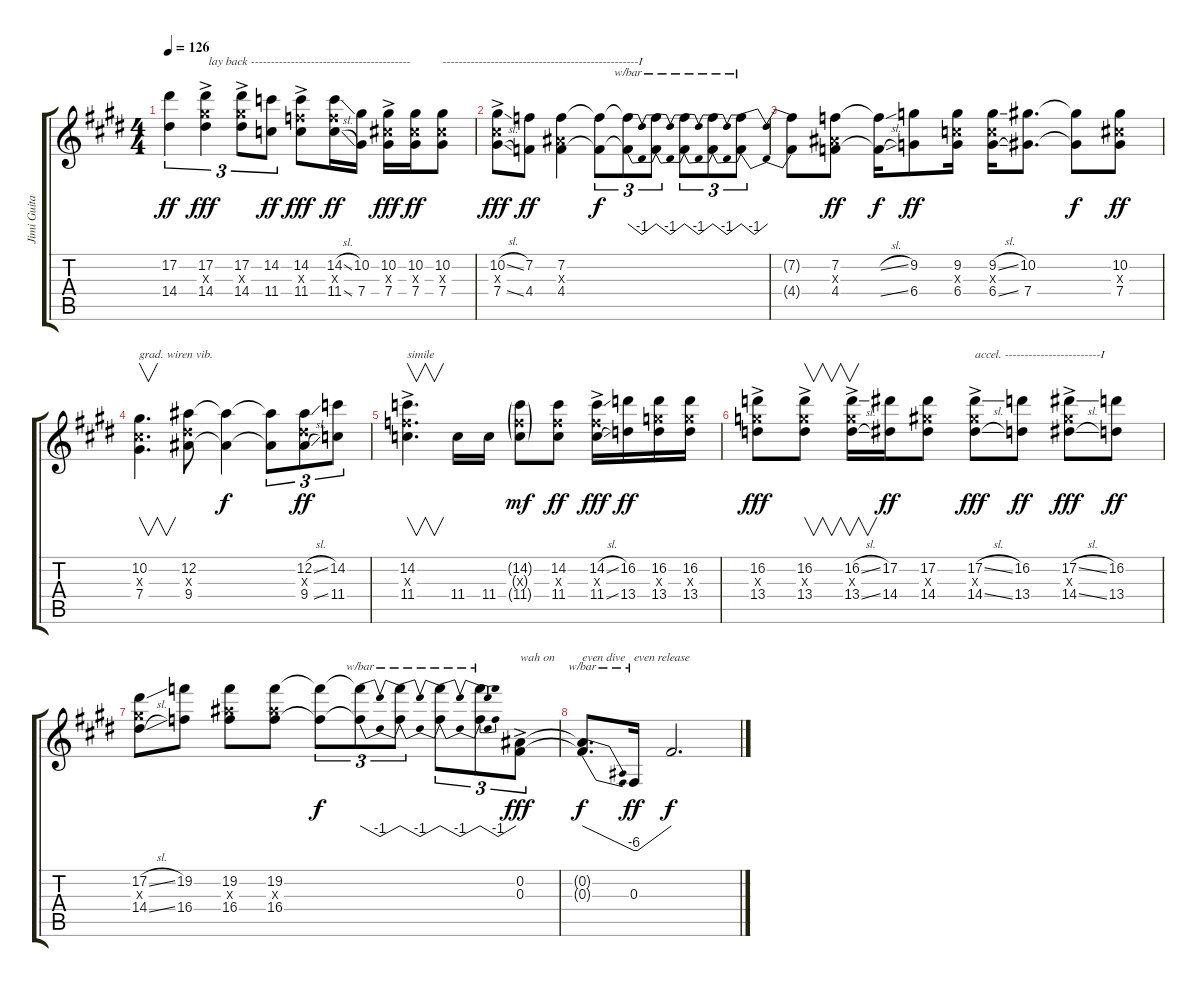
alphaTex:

\track ("Jimi Guitar" "Jimi Guita") {instrument overdrivenguitar}
\staff {score tabs}
\tuning (Eb4 Bb3 Gb3 Db3 Ab2 Eb2) {hide}
\ts (4 4)
\tempo 126
\clef g2
\ks e
(17.2 14.4).4{tu (3 2) dy ff} (17.2{ac} 14.3{ac x} 14.4{ac}).4{tu (3 2) txt " lay back ----------------------------------------" dy fff} (17.2{ac} 14.3{ac x} 14.4{ac}).8{tu (3 2)} (14.2 11.4).8{tu (3 2) dy ff} (14.2{ac} 11.3{ac x} 11.4{ac}).8{dy fff} (14.2{sl} 11.3{x} 11.4{sl}).16{dy ff} (10.2 7.4).16 (10.2{ac} 7.3{ac x} 7.4{ac}).16{dy fff} (10.2 7.3{x} 7.4).16{dy ff} (10.2 7.3{x} 7.4).8{txt "-------------------------------------------------I"} |
(10.2{sl ac} 7.3{ac x} 7.4{sl ac}).8{dy fff} (7.2 4.4).8{dy ff} (7.2 4.3{x} 4.4).4 (7.2{t} 4.4{t}).8{tu (3 2) dy f} (7.2{t} 4.4{t}).8{tu (3 2) tbe (dip default 0 0 30 -4 60 0)} (7.2{t} 4.4{t}).8{tu (3 2) tbe (dip default 0 0 30 -4 60 0)} (7.2{t} 4.4{t}).8{tu (3 2) tbe (dip default 0 0 30 -4 60 0)} (7.2{t} 4.4{t}).8{tu (3 2) tbe (dip default 0 0 30 -4 60 0)} (7.2{t} 4.4{t}).8{tu (3 2) tbe (dip default 0 0 30 -4 60 0)} |
(7.2{t} 4.4{t}).8 (7.2 4.3{x} 4.4).8{dy ff} (7.2{sl t} 4.4{sl t}).16{dy f} (9.2 6.4).8{dy ff} (9.2 6.3{x} 6.4).16 (9.2{sl} 6.3{x} 6.4{sl}).16 (10.2 7.4).8{d} (10.2{t} 7.4{t}).8{dy f} (10.2 7.3{x} 7.4).8{dy ff} |
(10.2 7.3{x} 7.4).4{v d txt "grad. wiren vib."} (12.2 9.3{x} 9.4).8 (12.2{t} 9.4{t}).4{dy f} (12.2{t} 9.4{t}).8{tu (3 2)} (12.2{sl} 9.3{x} 9.4{sl}).8{tu (3 2) dy ff} (14.2 11.4).8{tu (3 2)} |
(14.2{ac} 11.3{ac x} 11.4{ac}).4{v d txt "simile"} 11.4.16 11.4.16 (14.2{g} 11.3{g x} 11.4{g}).8{dy mf} (14.2 11.3{x} 11.4).8{dy ff} (14.2{sl ac} 11.3{ac x} 11.4{sl ac}).16{dy fff} (16.2 13.4).16{dy ff} (16.2 13.3{x} 13.4).16 (16.2 13.3{x} 13.4).16 |
(16.2{ac} 13.3{ac x} 13.4{ac}).8{dy fff} (16.2{ac} 13.3{ac x} 13.4{ac}).8{v} (16.2{sl ac} 13.3{ac x} 13.4{sl ac}).16{v} (17.2 14.4).16{dy ff} (17.2 14.3{x} 14.4).8 (17.2{sl ac} 14.3{ac x} 14.4{sl ac}).8{txt "accel. ------------------------I" dy fff} (16.2 13.4).8{dy ff} (17.2{sl ac} 14.3{ac x} 14.4{sl ac}).8{dy fff} (16.2 13.4).8{dy ff} |
(17.2{sl} 14.3{x} 14.4{sl}).8 (19.2 16.4).8 (19.2 16.3{x} 16.4).8 (19.2 16.3{x} 16.4).8 (19.2{t} 16.4{t}).8{tu (3 2) dy f} (19.2{t} 16.4{t}).8{tu (3 2) tbe (dip default 0 0 30 -4 60 0)} (19.2{t} 16.4{t}).8{tu (3 2) tbe (dip default 0 0 30 -4 60 0)} (19.2{t} 16.4{t}).8{tu (3 2) tbe (dip default 0 0 30 -4 60 0)} (19.2{t} 16.4{t}).8{tu (3 2) tbe (dip default 0 0 30 -4 60 0)} (0.2{ac} 0.3{ac}).8{tu (3 2) txt "wah on" dy fff} |
(0.2{t} 0.3{t}).8{d tbe (dive default 0 0 60 -24) txt "even dive" dy f} 0.3.16{tbe (custom default 0 -24 6 -24 60 0) txt "even release" dy ff} 0.3{t}.2{d dy f}
